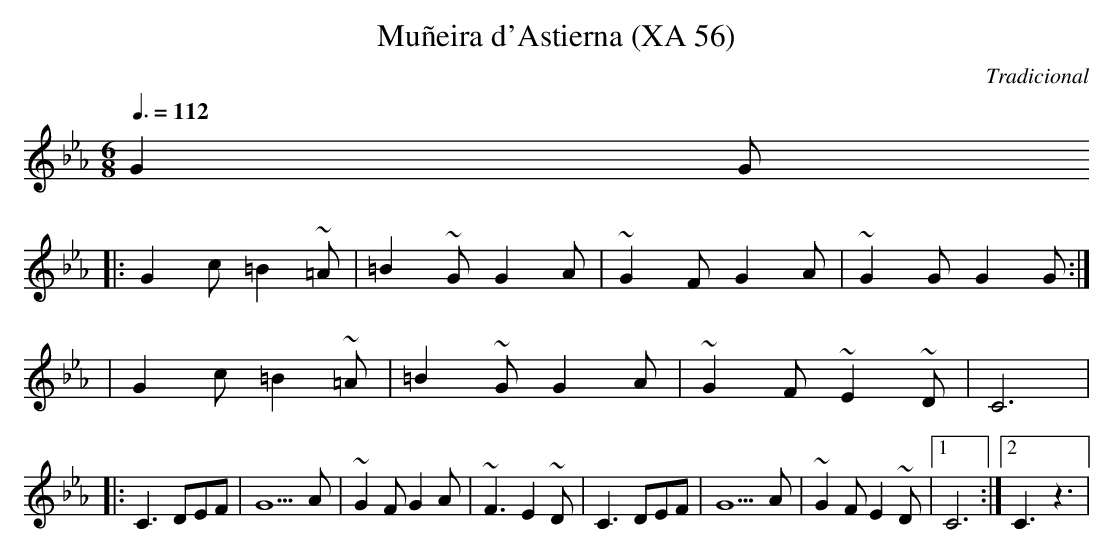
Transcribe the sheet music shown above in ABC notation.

X:1
T:Muñeira d'Astierna (XA 56)
C:Tradicional
M:6/8
L:1/8
Q:3/8=112
K:Cm
G2 G
|: G2 c =B2 ~=A|=B2 ~G G2 A|~G2 F G2 A|~G2 G G2 G :|
|G2 c =B2 ~=A|=B2 ~G G2 A|~G2 F ~E2 ~D|C6|
|: C3 DEF|G5 A|~G2 F G2 A|~F3 E2 ~D|C3 DEF|G5 A|~G2 F E2 ~D|[1 C6 :|[2 C3 z3|
